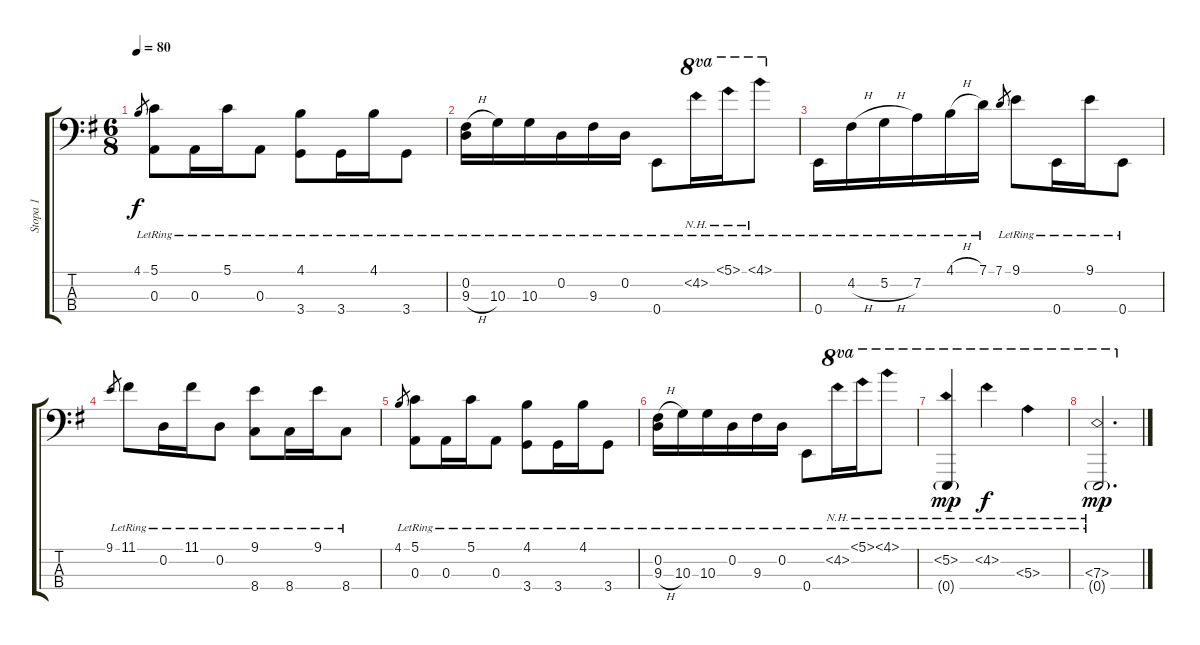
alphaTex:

\track ("Stopa 1" "Stopa 1") {instrument electricbassfinger}
\staff {score tabs}
\tuning (G2 D2 A1 E1) {hide}
\ts (6 8)
\tempo 80
\clef f4
\ks g
4.1.8{gr dy f} (5.1{lr} 0.3{lr}).8 0.3{lr}.16 5.1{lr}.16 0.3{lr}.8 (4.1{lr} 3.4{lr}).8 3.4{lr}.16 4.1{lr}.16 3.4{lr}.8 |
(0.2{lr} 9.3{h lr}).16 10.3{lr}.16 10.3{lr}.16 0.2{lr}.16 9.3{lr}.16 0.2{lr}.16 0.4{lr}.8 4.2{nh lr}.16{ot 8va} 5.1{nh lr}.16{ot 8va} 4.1{nh lr}.8{ot 8va} |
0.4{lr}.16 4.2{h lr}.16 5.2{h lr}.16 7.2{lr}.16 4.1{h lr}.16 7.1{lr}.16 7.1.8{gr} 9.1{lr}.8 0.4{lr}.16 9.1{lr}.16 0.4{lr}.8 |
9.1.8{gr} 11.1{lr}.8 0.2{lr}.16 11.1{lr}.16 0.2{lr}.8 (9.1{lr} 8.4{lr}).8 8.4{lr}.16 9.1{lr}.16 8.4{lr}.8 |
4.1.8{gr} (5.1{lr} 0.3{lr}).8 0.3{lr}.16 5.1{lr}.16 0.3{lr}.8 (4.1{lr} 3.4{lr}).8 3.4{lr}.16 4.1{lr}.16 3.4{lr}.8 |
(0.2{lr} 9.3{h lr}).16 10.3{lr}.16 10.3{lr}.16 0.2{lr}.16 9.3{lr}.16 0.2{lr}.16 0.4{lr}.8 4.2{nh lr}.16{ot 8va} 5.1{nh lr}.16{ot 8va} 4.1{nh lr}.8{ot 8va} |
(5.2{nh lr} 0.4{g lr}).4{ot 8va dy mp} 4.2{nh lr}.4{ot 8va dy f} 5.3{nh lr}.4{ot 8va} |
(7.3{nh lr} 0.4{g lr}).2{d ot 8va dy mp}
